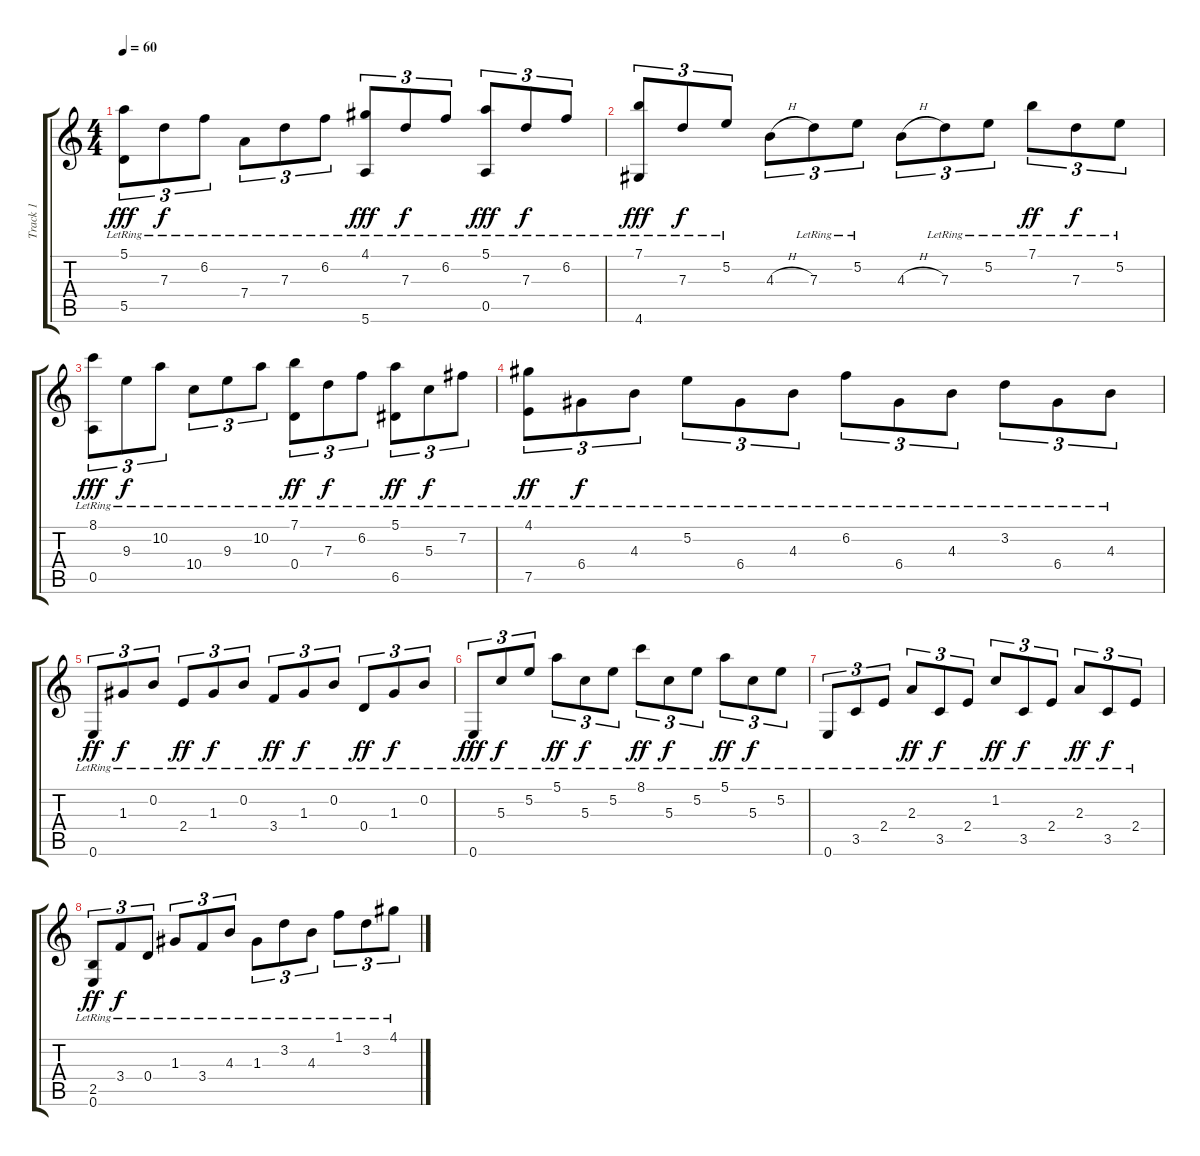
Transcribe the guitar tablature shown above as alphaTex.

\track ("Track 1" "Track 1") {instrument acousticbass}
\staff {score tabs}
\tuning (E4 B3 G3 D3 A2 E2) {hide}
\ts (4 4)
\tempo 60
\clef g2
\ks c
(5.1{lr} 5.5{lr}).8{tu (3 2) dy fff} 7.3{lr}.8{tu (3 2) dy f} 6.2{lr}.8{tu (3 2)} 7.4{lr}.8{tu (3 2)} 7.3{lr}.8{tu (3 2)} 6.2{lr}.8{tu (3 2)} (4.1{lr} 5.6{lr}).8{tu (3 2) dy fff} 7.3{lr}.8{tu (3 2) dy f} 6.2{lr}.8{tu (3 2)} (5.1{lr} 0.5{lr}).8{tu (3 2) dy fff} 7.3{lr}.8{tu (3 2) dy f} 6.2{lr}.8{tu (3 2)} |
(7.1{lr} 4.6{lr}).8{tu (3 2) dy fff} 7.3{lr}.8{tu (3 2) dy f} 5.2{lr}.8{tu (3 2)} 4.3{h}.8{tu (3 2)} 7.3{lr}.8{tu (3 2)} 5.2{lr}.8{tu (3 2)} 4.3{h}.8{tu (3 2)} 7.3{lr}.8{tu (3 2)} 5.2{lr}.8{tu (3 2)} 7.1{lr}.8{tu (3 2) dy ff} 7.3{lr}.8{tu (3 2) dy f} 5.2{lr}.8{tu (3 2)} |
(8.1{lr} 0.5{lr}).8{tu (3 2) dy fff} 9.3{lr}.8{tu (3 2) dy f} 10.2{lr}.8{tu (3 2)} 10.4{lr}.8{tu (3 2)} 9.3{lr}.8{tu (3 2)} 10.2{lr}.8{tu (3 2)} (7.1{lr} 0.4{lr}).8{tu (3 2) dy ff} 7.3{lr}.8{tu (3 2) dy f} 6.2{lr}.8{tu (3 2)} (5.1{lr} 6.5{lr}).8{tu (3 2) dy ff} 5.3{lr}.8{tu (3 2) dy f} 7.2{lr}.8{tu (3 2)} |
(4.1{lr} 7.5{lr}).8{tu (3 2) dy ff} 6.4{lr}.8{tu (3 2) dy f} 4.3{lr}.8{tu (3 2)} 5.2{lr}.8{tu (3 2)} 6.4{lr}.8{tu (3 2)} 4.3{lr}.8{tu (3 2)} 6.2{lr}.8{tu (3 2)} 6.4{lr}.8{tu (3 2)} 4.3{lr}.8{tu (3 2)} 3.2{lr}.8{tu (3 2)} 6.4{lr}.8{tu (3 2)} 4.3{lr}.8{tu (3 2)} |
0.6{lr}.8{tu (3 2) dy ff} 1.3{lr}.8{tu (3 2) dy f} 0.2{lr}.8{tu (3 2)} 2.4{lr}.8{tu (3 2) dy ff} 1.3{lr}.8{tu (3 2) dy f} 0.2{lr}.8{tu (3 2)} 3.4{lr}.8{tu (3 2) dy ff} 1.3{lr}.8{tu (3 2) dy f} 0.2{lr}.8{tu (3 2)} 0.4{lr}.8{tu (3 2) dy ff} 1.3{lr}.8{tu (3 2) dy f} 0.2{lr}.8{tu (3 2)} |
0.6{lr}.8{tu (3 2) dy fff} 5.3{lr}.8{tu (3 2) dy f} 5.2{lr}.8{tu (3 2)} 5.1{lr}.8{tu (3 2) dy ff} 5.3{lr}.8{tu (3 2) dy f} 5.2{lr}.8{tu (3 2)} 8.1{lr}.8{tu (3 2) dy ff} 5.3{lr}.8{tu (3 2) dy f} 5.2{lr}.8{tu (3 2)} 5.1{lr}.8{tu (3 2) dy ff} 5.3{lr}.8{tu (3 2) dy f} 5.2{lr}.8{tu (3 2)} |
0.6{lr}.8{tu (3 2)} 3.5{lr}.8{tu (3 2)} 2.4{lr}.8{tu (3 2)} 2.3{lr}.8{tu (3 2) dy ff} 3.5{lr}.8{tu (3 2) dy f} 2.4{lr}.8{tu (3 2)} 1.2{lr}.8{tu (3 2) dy ff} 3.5{lr}.8{tu (3 2) dy f} 2.4{lr}.8{tu (3 2)} 2.3{lr}.8{tu (3 2) dy ff} 3.5{lr}.8{tu (3 2) dy f} 2.4{lr}.8{tu (3 2)} |
(2.5{lr} 0.6{lr}).8{tu (3 2) dy ff} 3.4{lr}.8{tu (3 2) dy f} 0.4{lr}.8{tu (3 2)} 1.3{lr}.8{tu (3 2)} 3.4{lr}.8{tu (3 2)} 4.3{lr}.8{tu (3 2)} 1.3{lr}.8{tu (3 2)} 3.2{lr}.8{tu (3 2)} 4.3{lr}.8{tu (3 2)} 1.1{lr}.8{tu (3 2)} 3.2{lr}.8{tu (3 2)} 4.1{lr}.8{tu (3 2)}
